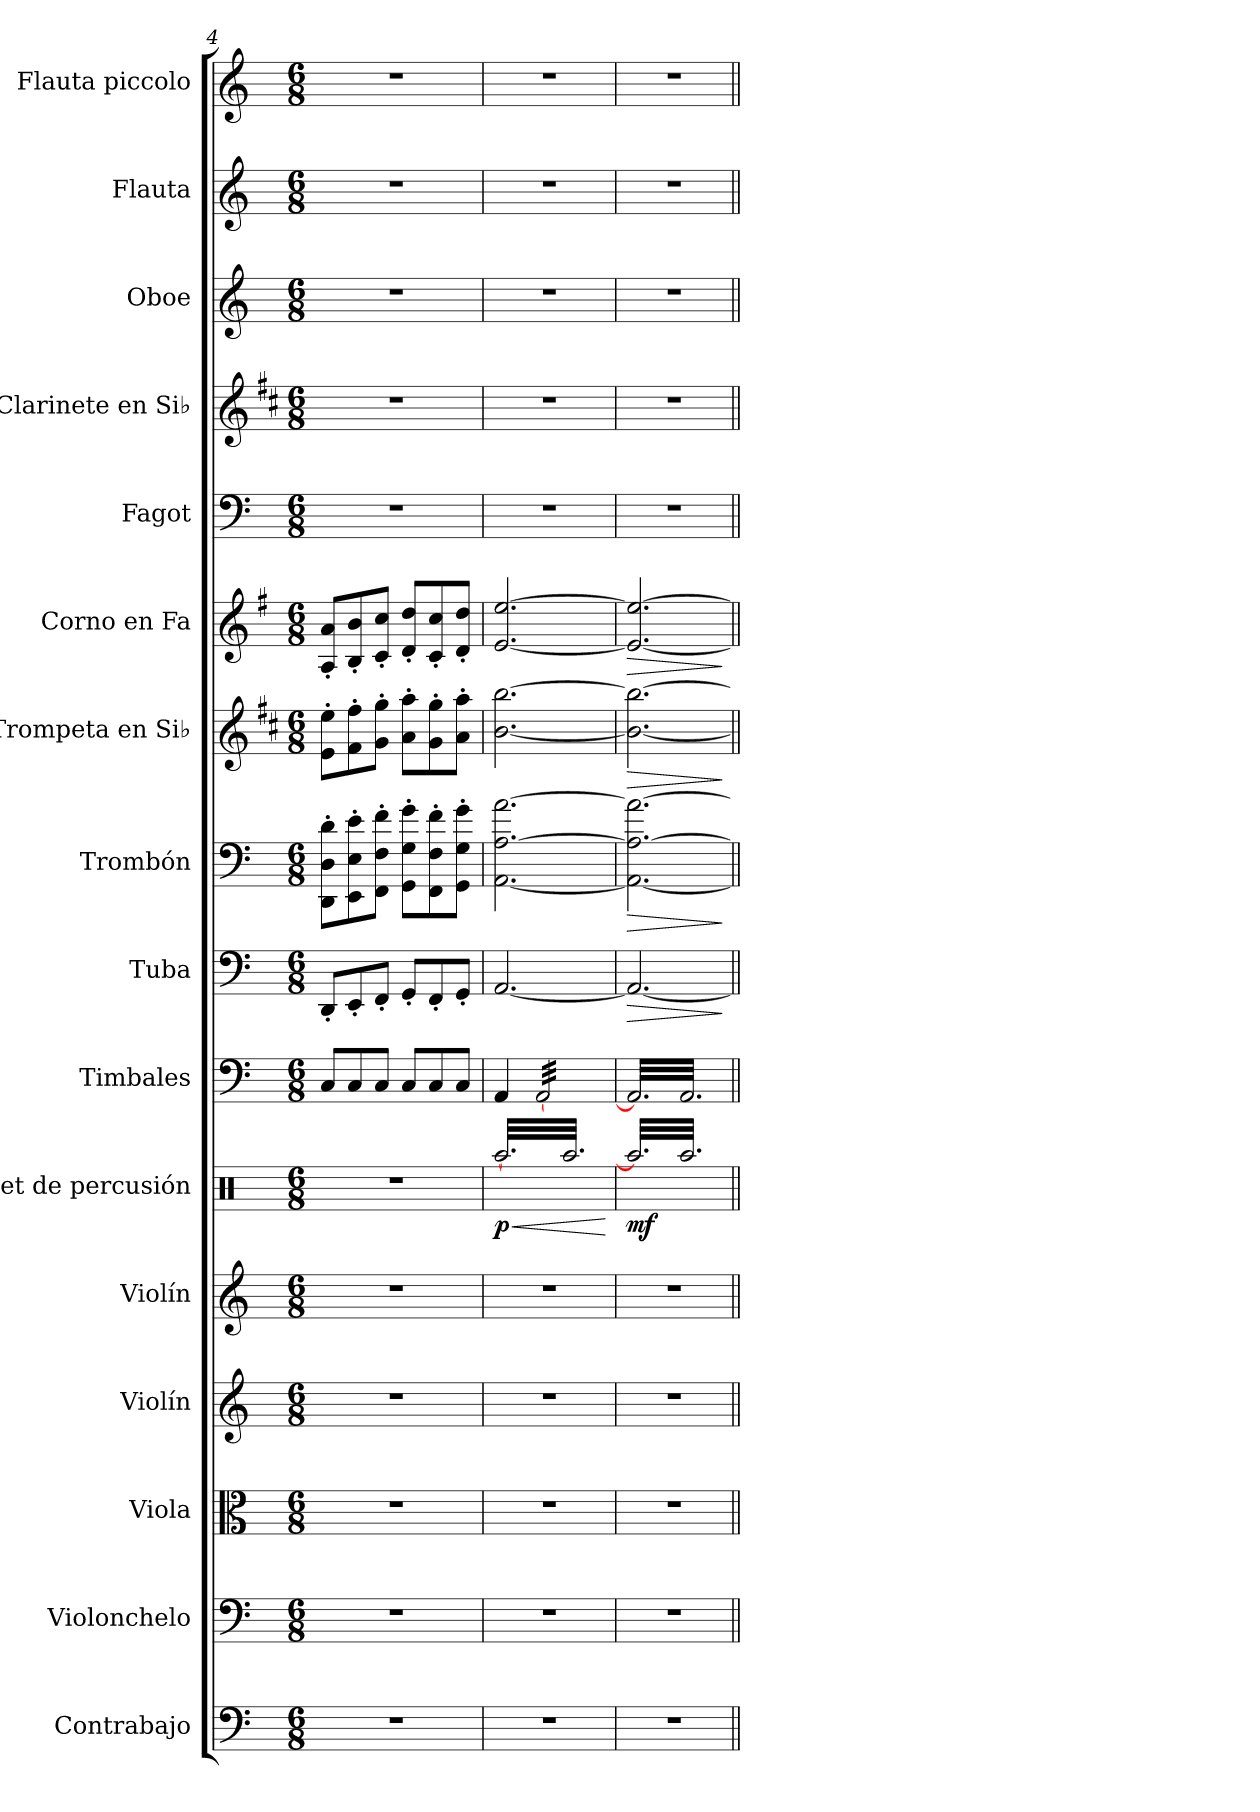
**kern	**kern	**kern	**kern	**kern	**kern	**dynam	**kern	**kern	**dynam	**kern	**dynam	**kern	**dynam	**kern	**dynam	**kern	**kern	**kern	**kern	**kern
*part16	*part15	*part14	*part13	*part12	*part11	*part11	*part10	*part9	*part9	*part8	*part8	*part7	*part7	*part6	*part6	*part5	*part4	*part3	*part2	*part1
*staff16	*staff15	*staff14	*staff13	*staff12	*staff11	*staff11	*staff10	*staff9	*staff9	*staff8	*staff8	*staff7	*staff7	*staff6	*staff6	*staff5	*staff4	*staff3	*staff2	*staff1
*I"Contrabajo	*I"Violonchelo	*I"Viola	*I"Violín	*I"Violín	*I"Set de percusión	*	*I"Timbales	*I"Tuba	*	*I"Trombón	*	*I"Trompeta en Si♭	*	*I"Corno en Fa	*	*I"Fagot	*I"Clarinete en Si♭	*I"Oboe	*I"Flauta	*I"Flauta piccolo
*I'Cb.	*I'Vc.	*I'Vla.	*I'Vln.	*I'Vln.	*	*	*I'Timb.	*I'Tba.	*	*I'Tbn.	*	*I'Tpt. Si♭	*	*I'Cor. Fa	*	*I'Fag.	*I'Cl. Si♭	*I'Ob.	*I'Fl.	*I'Picc.
*clefF4	*clefF4	*clefC3	*clefG2	*clefG2	*clefX	*	*clefF4	*clefF4	*	*clefF4	*	*clefG2	*	*clefG2	*	*clefF4	*clefG2	*clefG2	*clefG2	*clefG2
*ITrd7c12	*	*	*	*	*	*	*	*	*	*	*	*ITrd1c2	*	*ITrd4c7	*	*	*ITrd1c2	*	*	*ITrd-7c-12
*k[]	*k[]	*k[]	*k[]	*k[]	*k[]	*	*k[]	*k[]	*	*k[]	*	*k[]	*	*k[]	*	*k[]	*k[]	*k[]	*k[]	*k[]
*M6/8	*M6/8	*M6/8	*M6/8	*M6/8	*M6/8	*	*M6/8	*M6/8	*	*M6/8	*	*M6/8	*	*M6/8	*	*M6/8	*M6/8	*M6/8	*M6/8	*M6/8
=4	=4	=4	=4	=4	=4	=4	=4	=4	=4	=4	=4	=4	=4	=4	=4	=4	=4	=4	=4	=4
*	*	*	*	*	*	*	*	*	*	*	*	*	*	*	*	*	*	*	*	*^
2.r	2.r	2.r	2.r	2.r	2.r	.	8C/L	8DD'/L	.	8DD\' 8D\' 8d\'L	.	8d\' 8dd\'L	.	8D/' 8d/'L	.	2.r	2.r	2.r	2.r	2.r	4.ryy
.	.	.	.	.	.	.	8C/	8EE'/	.	8EE\' 8E\' 8e\'	.	8e\' 8ee\'	.	8E/' 8e/'	.	.	.	.	.	.	.
.	.	.	.	.	.	.	8C/J	8FF'/J	.	8FF\' 8F\' 8f\'J	.	8f\' 8ff\'J	.	8F/' 8f/'J	.	.	.	.	.	.	.
*	*	*	*	*	*	*	*	*	*	*	*	*	*	*	*	*	*	*	*	*MM83	*
.	.	.	.	.	.	.	8C/L	8GG'/L	.	8GG\' 8G\' 8g\'L	.	8g\' 8gg\'L	.	8G/' 8g/'L	.	.	.	.	.	.	4.ryy
.	.	.	.	.	.	.	8C/	8FF'/	.	8FF\' 8F\' 8f\'	.	8f\' 8ff\'	.	8F/' 8f/'	.	.	.	.	.	.	.
.	.	.	.	.	.	.	8C/J	8GG'/J	.	8GG\' 8G\' 8g\'J	.	8g\' 8gg\'J	.	8G/' 8g/'J	.	.	.	.	.	.	.
=5	=5	=5	=5	=5	=5	=5	=5	=5	=5	=5	=5	=5	=5	=5	=5	=5	=5	=5	=5	=5	=5
!	!	!	!	!	!	!LO:HP:b	!	!	!	!	!	!	!	!	!	!	!	!	!	!	!
!	!	!	!	!	!	!LO:DY:n=1:b	!	!	!	!	!	!	!	!	!	!	!	!	!	!	!
*	*	*	*	*	*	*	*	*	*	*	*	*	*	*	*	*	*	*	*	*v	*v
*	*	*	*	*	*tremolo	*	*	*	*	*	*	*	*	*	*	*	*	*	*	*
2.r	2.r	2.r	2.r	2.r	[32Raa/LLL	< p	4AA/	[2.AA/	.	[2.AA\ [2.A\ [2.a\	.	[2.a\ [2.aa\	.	[2.A/ [2.a/	.	2.r	2.r	2.r	2.r	2.r
.	.	.	.	.	32Raa/	.	.	.	.	.	.	.	.	.	.	.	.	.	.	.
.	.	.	.	.	32Raa/	.	.	.	.	.	.	.	.	.	.	.	.	.	.	.
.	.	.	.	.	32Raa/	.	.	.	.	.	.	.	.	.	.	.	.	.	.	.
.	.	.	.	.	32Raa/	.	.	.	.	.	.	.	.	.	.	.	.	.	.	.
.	.	.	.	.	32Raa/	.	.	.	.	.	.	.	.	.	.	.	.	.	.	.
.	.	.	.	.	32Raa/	.	.	.	.	.	.	.	.	.	.	.	.	.	.	.
.	.	.	.	.	32Raa/	.	.	.	.	.	.	.	.	.	.	.	.	.	.	.
*	*	*	*	*	*	*	*tremolo	*	*	*	*	*	*	*	*	*	*	*	*	*
.	.	.	.	.	32Raa/	.	[32AA/LLL	.	.	.	.	.	.	.	.	.	.	.	.	.
.	.	.	.	.	32Raa/	.	32AA/	.	.	.	.	.	.	.	.	.	.	.	.	.
.	.	.	.	.	32Raa/	.	32AA/	.	.	.	.	.	.	.	.	.	.	.	.	.
.	.	.	.	.	32Raa/	.	32AA/	.	.	.	.	.	.	.	.	.	.	.	.	.
.	.	.	.	.	32Raa/	.	32AA/	.	.	.	.	.	.	.	.	.	.	.	.	.
.	.	.	.	.	32Raa/	.	32AA/	.	.	.	.	.	.	.	.	.	.	.	.	.
.	.	.	.	.	32Raa/	.	32AA/	.	.	.	.	.	.	.	.	.	.	.	.	.
.	.	.	.	.	32Raa/	.	32AA/	.	.	.	.	.	.	.	.	.	.	.	.	.
.	.	.	.	.	32Raa/	.	32AA/	.	.	.	.	.	.	.	.	.	.	.	.	.
.	.	.	.	.	32Raa/	.	32AA/	.	.	.	.	.	.	.	.	.	.	.	.	.
.	.	.	.	.	32Raa/	.	32AA/	.	.	.	.	.	.	.	.	.	.	.	.	.
.	.	.	.	.	32Raa/	.	32AA/	.	.	.	.	.	.	.	.	.	.	.	.	.
.	.	.	.	.	32Raa/	.	32AA/	.	.	.	.	.	.	.	.	.	.	.	.	.
.	.	.	.	.	32Raa/	.	32AA/	.	.	.	.	.	.	.	.	.	.	.	.	.
.	.	.	.	.	32Raa/	.	32AA/	.	.	.	.	.	.	.	.	.	.	.	.	.
.	.	.	.	.	32Raa/JJJ	.	32AA/JJJ	.	.	.	.	.	.	.	.	.	.	.	.	.
.	.	.	.	.	.	[	.	.	.	.	.	.	.	.	.	.	.	.	.	.
=6	=6	=6	=6	=6	=6	=6	=6	=6	=6	=6	=6	=6	=6	=6	=6	=6	=6	=6	=6	=6
!	!	!	!	!	!	!LO:DY:b	!	!	!LO:HP:b	!	!LO:HP:b	!	!LO:HP:b	!	!LO:HP:b	!	!	!	!	!
2.r	2.r	2.r	2.r	2.r	32Raa/]LLL	mf	32AA/]LLL	2.AA/_	>	2.AA\_ 2.A\_ 2.a\_	>	2.a\_ 2.aa\_	>	2.A/_ 2.a/_	>	2.r	2.r	2.r	2.r	2.r
.	.	.	.	.	32Raa/	.	32AA/	.	.	.	.	.	.	.	.	.	.	.	.	.
.	.	.	.	.	32Raa/	.	32AA/	.	.	.	.	.	.	.	.	.	.	.	.	.
.	.	.	.	.	32Raa/	.	32AA/	.	.	.	.	.	.	.	.	.	.	.	.	.
.	.	.	.	.	32Raa/	.	32AA/	.	.	.	.	.	.	.	.	.	.	.	.	.
.	.	.	.	.	32Raa/	.	32AA/	.	.	.	.	.	.	.	.	.	.	.	.	.
.	.	.	.	.	32Raa/	.	32AA/	.	.	.	.	.	.	.	.	.	.	.	.	.
.	.	.	.	.	32Raa/	.	32AA/	.	.	.	.	.	.	.	.	.	.	.	.	.
.	.	.	.	.	32Raa/	.	32AA/	.	.	.	.	.	.	.	.	.	.	.	.	.
.	.	.	.	.	32Raa/	.	32AA/	.	.	.	.	.	.	.	.	.	.	.	.	.
.	.	.	.	.	32Raa/	.	32AA/	.	.	.	.	.	.	.	.	.	.	.	.	.
.	.	.	.	.	32Raa/	.	32AA/	.	.	.	.	.	.	.	.	.	.	.	.	.
.	.	.	.	.	32Raa/	.	32AA/	.	.	.	.	.	.	.	.	.	.	.	.	.
.	.	.	.	.	32Raa/	.	32AA/	.	.	.	.	.	.	.	.	.	.	.	.	.
.	.	.	.	.	32Raa/	.	32AA/	.	.	.	.	.	.	.	.	.	.	.	.	.
.	.	.	.	.	32Raa/	.	32AA/	.	.	.	.	.	.	.	.	.	.	.	.	.
.	.	.	.	.	32Raa/	.	32AA/	.	.	.	.	.	.	.	.	.	.	.	.	.
.	.	.	.	.	32Raa/	.	32AA/	.	.	.	.	.	.	.	.	.	.	.	.	.
.	.	.	.	.	32Raa/	.	32AA/	.	.	.	.	.	.	.	.	.	.	.	.	.
.	.	.	.	.	32Raa/	.	32AA/	.	.	.	.	.	.	.	.	.	.	.	.	.
.	.	.	.	.	32Raa/	.	32AA/	.	.	.	.	.	.	.	.	.	.	.	.	.
.	.	.	.	.	32Raa/	.	32AA/	.	.	.	.	.	.	.	.	.	.	.	.	.
.	.	.	.	.	32Raa/	.	32AA/	.	.	.	.	.	.	.	.	.	.	.	.	.
.	.	.	.	.	32Raa/JJJ	.	32AA/JJJ	.	.	.	.	.	.	.	.	.	.	.	.	.
*	*	*	*	*	*	*	*Xtremolo	*	*	*	*	*	*	*	*	*	*	*	*	*
*	*	*	*	*	*Xtremolo	*	*	*	*	*	*	*	*	*	*	*	*	*	*	*
.	.	.	.	.	.	.	.	.	]	.	]	.	]	.	]	.	.	.	.	.
=||	=||	=||	=||	=||	=||	=||	=||	=||	=||	=||	=||	=||	=||	=||	=||	=||	=||	=||	=||	=||
*-	*-	*-	*-	*-	*-	*-	*-	*-	*-	*-	*-	*-	*-	*-	*-	*-	*-	*-	*-	*-
